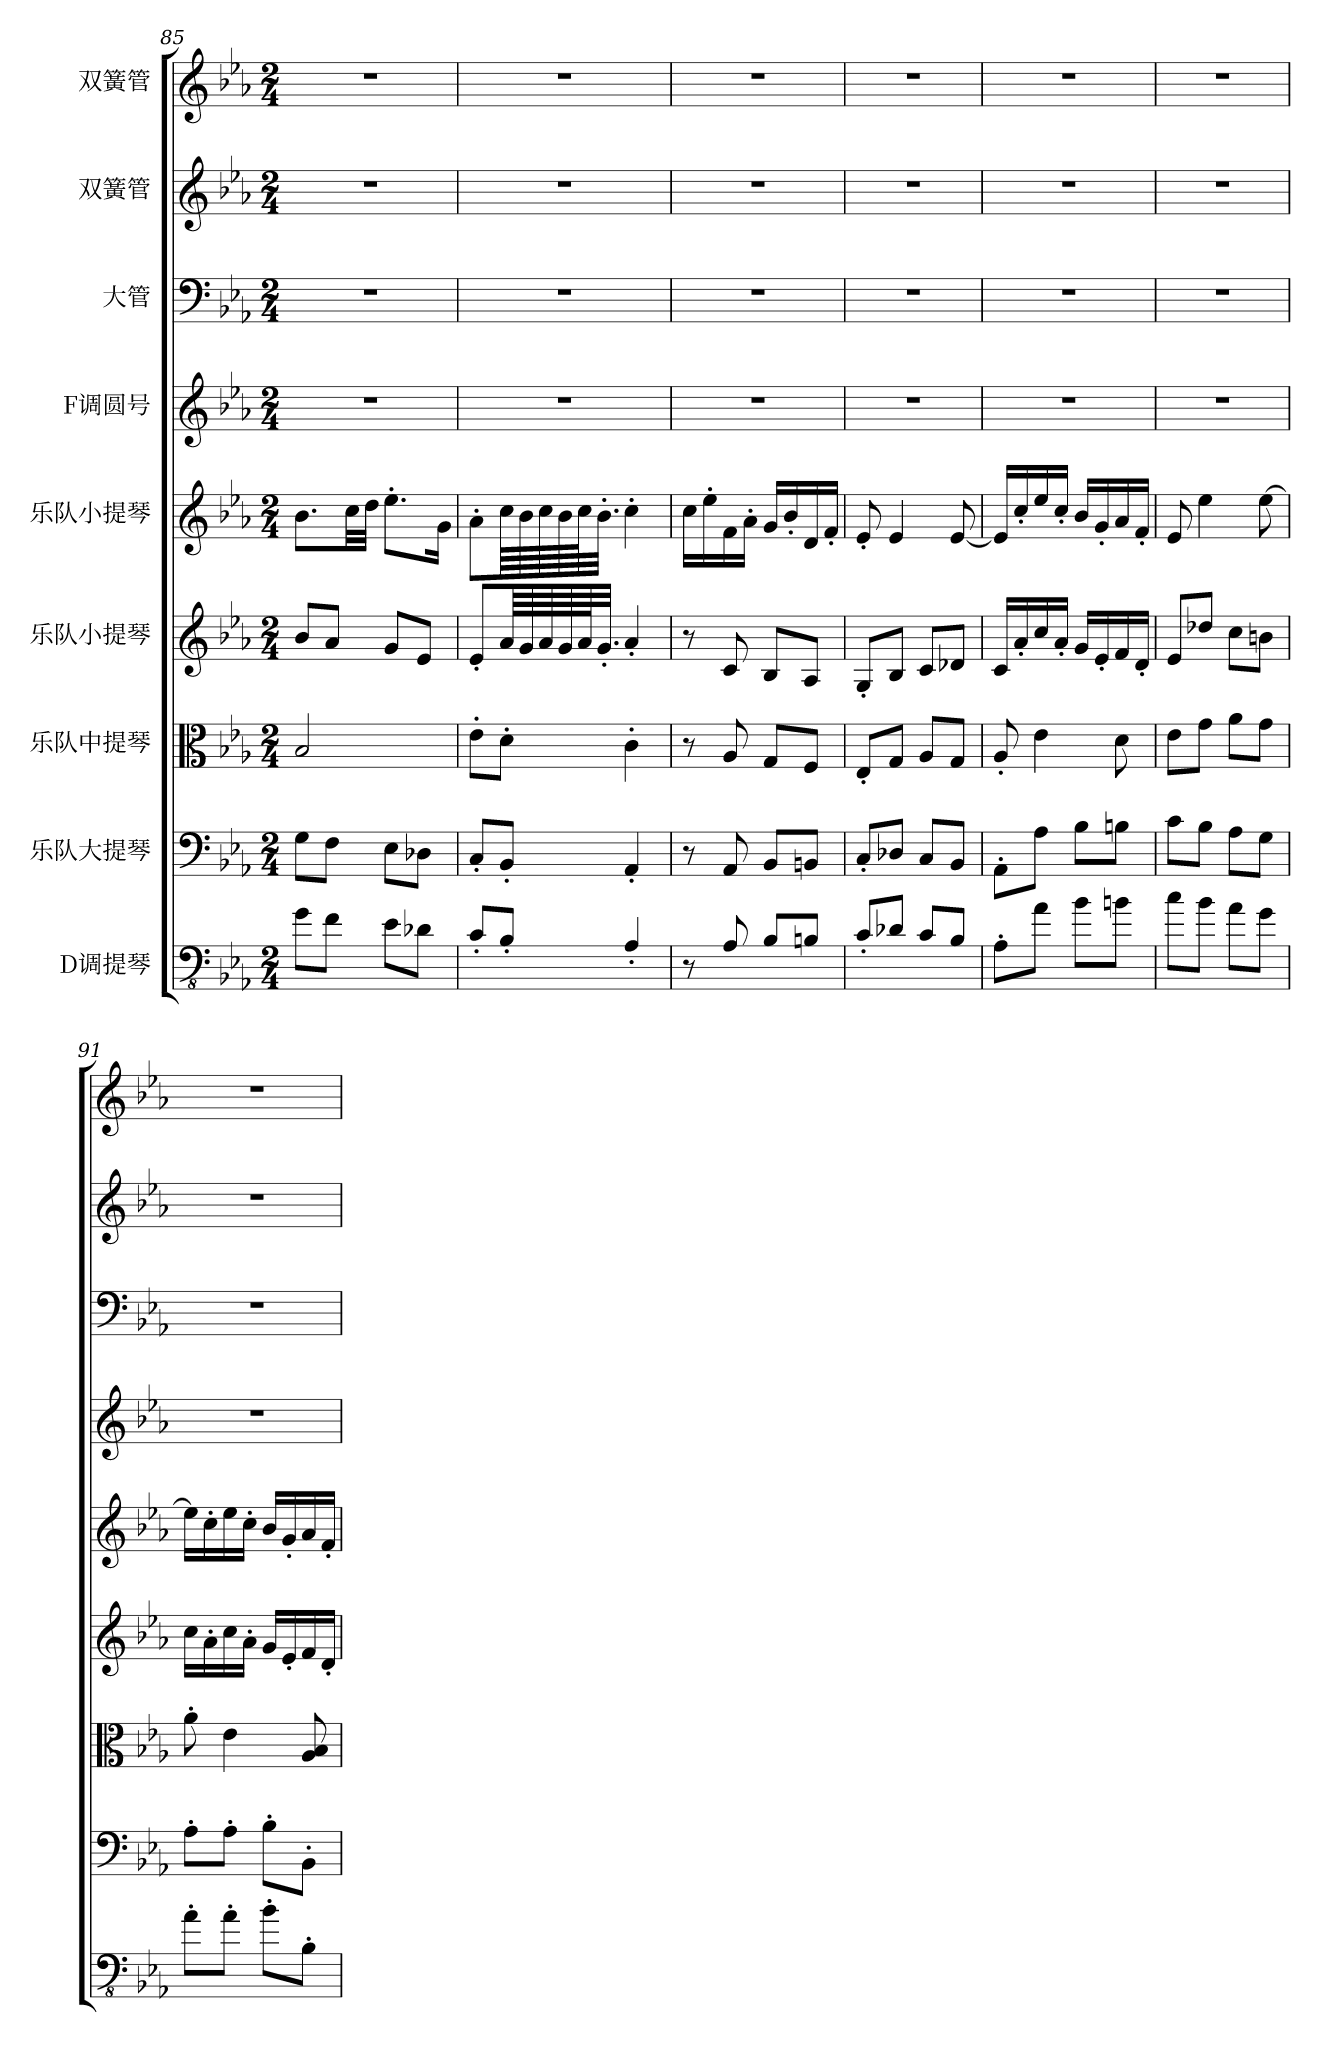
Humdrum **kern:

**kern	**kern	**kern	**kern	**kern	**kern	**kern	**kern	**kern
*part9	*part8	*part7	*part6	*part5	*part4	*part3	*part2	*part1
*staff9	*staff8	*staff7	*staff6	*staff5	*staff4	*staff3	*staff2	*staff1
*I"D调提琴	*I"乐队大提琴	*I"乐队中提琴	*I"乐队小提琴	*I"乐队小提琴	*I"F调圆号	*I"大管	*I"双簧管	*I"双簧管
*clefFv4	*clefF4	*clefC3	*clefG2	*clefG2	*clefG2	*clefF4	*clefG2	*clefG2
*ITrd7c12	*	*	*	*	*ITrd4c7	*	*	*
*k[b-e-a-]	*k[b-e-a-]	*k[b-e-a-]	*k[b-e-a-]	*k[b-e-a-]	*k[b-e-a-d-]	*k[b-e-a-]	*k[b-e-a-]	*k[b-e-a-]
*M2/4	*M2/4	*M2/4	*M2/4	*M2/4	*M2/4	*M2/4	*M2/4	*M2/4
=85	=85	=85	=85	=85	=85	=85	=85	=85
8GG\L	8G\L	2B-/	8b-/L	8.b-\L	2r	2r	2r	2r
8FF\J	8F\J	.	8a-/J	.	.	.	.	.
.	.	.	.	32cc\LL	.	.	.	.
.	.	.	.	32dd\JJJ	.	.	.	.
8EE-\L	8E-\L	.	8g/L	8.ee-'\L	.	.	.	.
8DD-X\J	8D-X\J	.	8e-/J	.	.	.	.	.
.	.	.	.	16g\Jk	.	.	.	.
=86	=86	=86	=86	=86	=86	=86	=86	=86
*	*	*	*	*	*	*	*	*MM38
8CC'/L	8C'/L	8e-'\L	8e-'/L	8a-'\L	2r	2r	2r	2r
8BBB-'/J	8BB-'/J	8d'\J	64a-/LLL	64cc\LLL	.	.	.	.
.	.	.	64g/	64b-\	.	.	.	.
.	.	.	64a-/	64cc\	.	.	.	.
.	.	.	64g/	64b-\	.	.	.	.
.	.	.	64a-/J	64cc\J	.	.	.	.
.	.	.	32.g'/JJJ	32.b-'\JJJ	.	.	.	.
4AAA-'/	4AA-'/	4c'\	4a-'/	4cc'\	.	.	.	.
!!LO:PB:g=z
=87	=87	=87	=87	=87	=87	=87	=87	=87
*	*	*	*	*	*	*	*	*MM40
8r	8r	8r	8r	16cc\LL	2r	2r	2r	2r
.	.	.	.	16ee-'\	.	.	.	.
8AAA-/	8AA-/	8A-/	8c/	16f\	.	.	.	.
.	.	.	.	16a-'\JJ	.	.	.	.
8BBB-/L	8BB-/L	8G/L	8B-/L	16g/LL	.	.	.	.
.	.	.	.	16b-'/	.	.	.	.
8BBBn/J	8BBn/J	8F/J	8A-/J	16d/	.	.	.	.
.	.	.	.	16f'/JJ	.	.	.	.
=88	=88	=88	=88	=88	=88	=88	=88	=88
8CC'/L	8C'/L	8E-'/L	8G'/L	8e-'/	2r	2r	2r	2r
8DD-X/J	8D-X/J	8G/J	8B-/J	4e-/	.	.	.	.
8CC/L	8C/L	8A-/L	8c/L	.	.	.	.	.
8BBB-/J	8BB-/J	8G/J	8d-X/J	[8e-/	.	.	.	.
=89	=89	=89	=89	=89	=89	=89	=89	=89
8AAA-'\L	8AA-'\L	8A-'/	16c/LL	16e-/LL]	2r	2r	2r	2r
.	.	.	16a-'/	16cc'/	.	.	.	.
8AA-\J	8A-\J	4e-\	16cc/	16ee-/	.	.	.	.
.	.	.	16a-'/JJ	16cc'/JJ	.	.	.	.
8BB-\L	8B-\L	.	16g/LL	16b-/LL	.	.	.	.
.	.	.	16e-'/	16g'/	.	.	.	.
8BBn\J	8Bn\J	8d\	16f/	16a-/	.	.	.	.
.	.	.	16d'/JJ	16f'/JJ	.	.	.	.
=90	=90	=90	=90	=90	=90	=90	=90	=90
*	*	*	*	*	*	*	*	*MM39
8C\L	8c\L	8e-\L	8e-/L	8e-/	2r	2r	2r	2r
8BB-\J	8B-\J	8g\J	8dd-X/J	4ee-\	.	.	.	.
8AA-\L	8A-\L	8a-\L	8cc\L	.	.	.	.	.
8GG\J	8G\J	8g\J	8bn\J	[8ee-\	.	.	.	.
=91	=91	=91	=91	=91	=91	=91	=91	=91
*	*	*	*	*	*	*	*	*MM38
8AA-'\L	8A-'\L	8a-'\	16cc\LL	16ee-\LL]	2r	2r	2r	2r
.	.	.	16a-'\	16cc'\	.	.	.	.
8AA-'\J	8A-'\J	4e-\	16cc\	16ee-\	.	.	.	.
.	.	.	16a-'\JJ	16cc'\JJ	.	.	.	.
8BB-'\L	8B-'\L	.	16g/LL	16b-/LL	.	.	.	.
.	.	.	16e-'/	16g'/	.	.	.	.
8BBB-'\J	8BB-'\J	8A-/ 8B-/	16f/	16a-/	.	.	.	.
.	.	.	16d'/JJ	16f'/JJ	.	.	.	.
=	=	=	=	=	=	=	=	=
*-	*-	*-	*-	*-	*-	*-	*-	*-
